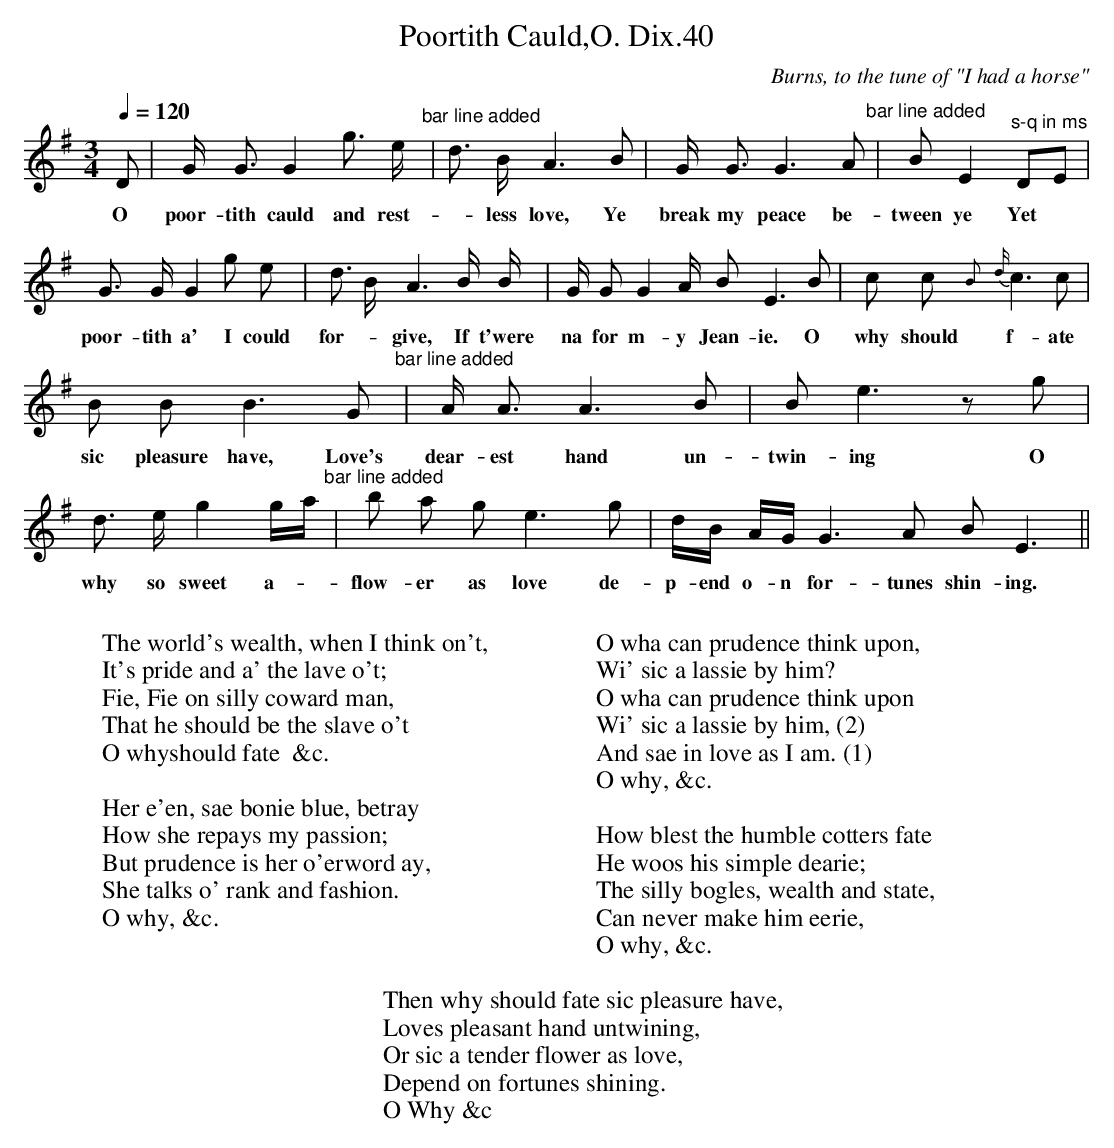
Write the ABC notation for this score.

X:1
T:Poortith Cauld,O. Dix.40
M:3/4
L:1/8
Q:1/4=120
C:Burns, to the tune of "I had a horse"
K:G
D|G< G G2g> e"^bar line added"| d> B A2> B2|G< G G2>A2"^bar line added"|B E2 "s-q in ms"DE|
w:O poor-tith cauld and rest--less love, Ye break my peace be-tween ye Yet
G> G G2 g e|d> B A2> B B/|G/ GG2 A/ B2<E2 B|c c {B}{d}c2> c2|
w:poor-tith a' I could for--give, If t'were na for m-y Jean-ie. O why should f-ate
B B B2> G2"^bar line added"| A< A A2>B2|B2< e2z g|d> e g2 g/a/"^bar line added"| b a g e3 g|d/B/ A/G/ G2> A2 B2<E2||
w:sic pleasure have, Love's dear-est hand un-twin-ing O why so sweet a-- flow-er as love de-p-end o-n for-tunes shin-ing.
W:%
W:The world's wealth, when I think on't,
W:It's pride and a' the lave o't;
W:Fie, Fie on silly coward man,
W:That he should be the slave o't
W:O whyshould fate  &c.
W:%
W:Her e'en, sae bonie blue, betray
W:How she repays my passion;
W:But prudence is her o'erword ay,
W:She talks o' rank and fashion.
W:O why, &c.
W:%
W:%
W:O wha can prudence think upon,
W:Wi' sic a lassie by him?
W:O wha can prudence think upon
W:Wi' sic a lassie by him, (2)
W:And sae in love as I am. (1)
W:O why, &c.
W:%
W:How blest the humble cotters fate
W:He woos his simple dearie;
W:The silly bogles, wealth and state,
W:Can never make him eerie,
W:O why, &c.
W:%
W:Then why should fate sic pleasure have,
W:Loves pleasant hand untwining,
W:Or sic a tender flower as love,
W:Depend on fortunes shining.
W:O Why &c
